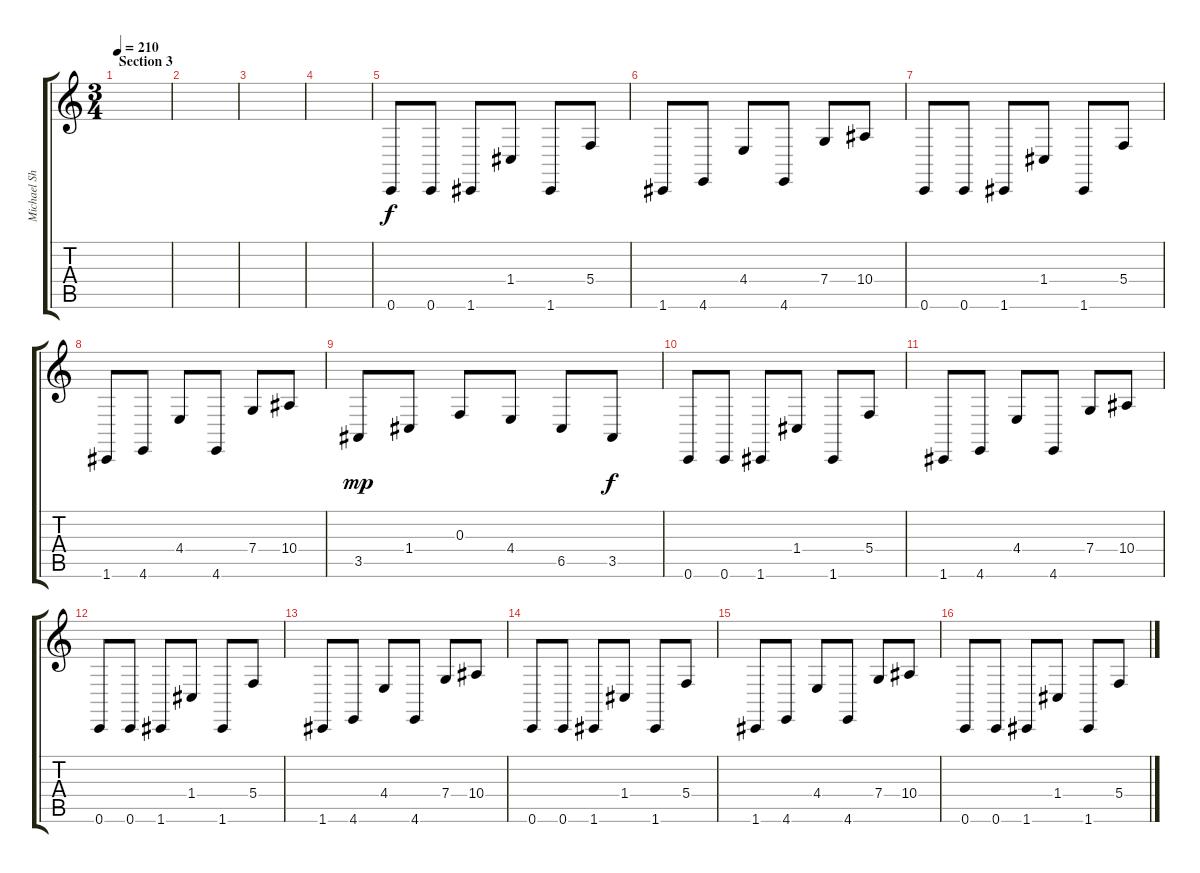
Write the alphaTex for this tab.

\track ("Michael Sherer - keyboard 2" "Michael Sh") {instrument lead2sawtooth}
\staff {score tabs}
\tuning (D4 A3 F3 C3 G2 C2) {hide}
\ts (3 4)
\section ("" "Section 3")
\tempo 210
\clef g2
\ks c
|
|
|
|
0.6.8 0.6.8 1.6.8 1.4.8 1.6.8 5.4.8 |
1.6.8 4.6.8 4.4.8 4.6.8 7.4.8 10.4.8 |
0.6.8 0.6.8 1.6.8 1.4.8 1.6.8 5.4.8 |
1.6.8 4.6.8 4.4.8 4.6.8 7.4.8 10.4.8 |
3.5.8{dy mp} 1.4.8 0.3.8 4.4.8 6.5.8 3.5.8{dy f} |
0.6.8 0.6.8 1.6.8 1.4.8 1.6.8 5.4.8 |
1.6.8 4.6.8 4.4.8 4.6.8 7.4.8 10.4.8 |
0.6.8 0.6.8 1.6.8 1.4.8 1.6.8 5.4.8 |
1.6.8 4.6.8 4.4.8 4.6.8 7.4.8 10.4.8 |
0.6.8 0.6.8 1.6.8 1.4.8 1.6.8 5.4.8 |
1.6.8 4.6.8 4.4.8 4.6.8 7.4.8 10.4.8 |
0.6.8 0.6.8 1.6.8 1.4.8 1.6.8 5.4.8
